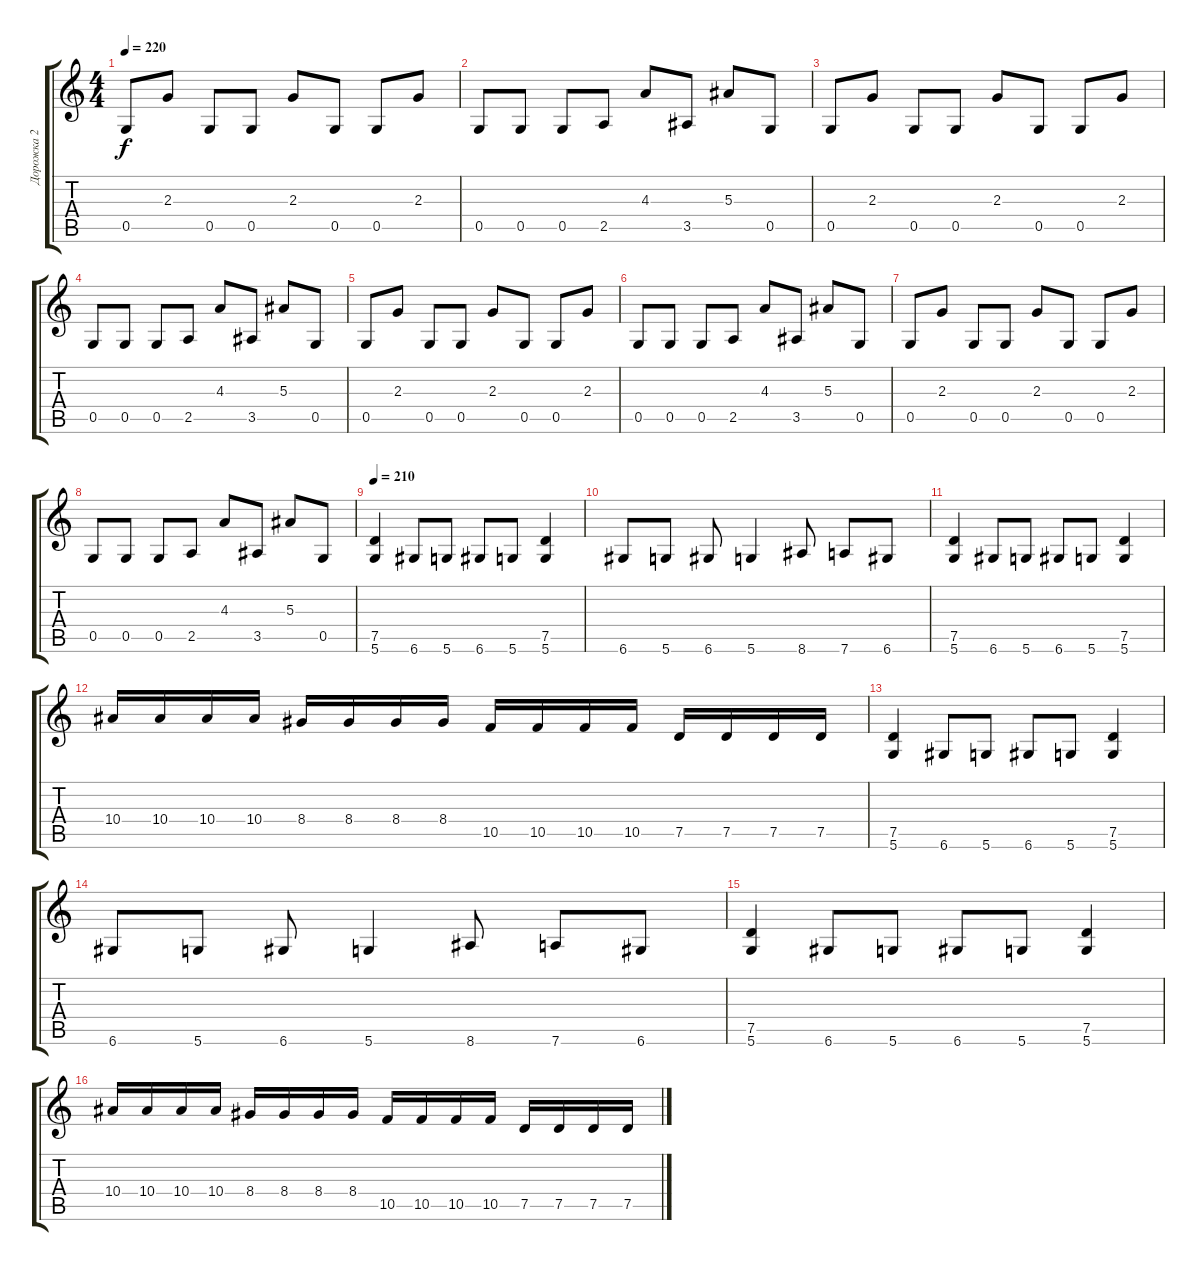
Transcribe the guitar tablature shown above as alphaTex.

\track ("Дорожка 2" "Дорожка 2") {instrument distortionguitar}
\staff {score tabs}
\tuning (D4 A3 F3 C3 G2 D2) {hide}
\ts (4 4)
\tempo 220
\clef g2
\ks c
0.5.8{dy f} 2.3.8 0.5.8 0.5.8 2.3.8 0.5.8 0.5.8 2.3.8 |
0.5.8 0.5.8 0.5.8 2.5.8 4.3.8 3.5.8 5.3.8 0.5.8 |
0.5.8 2.3.8 0.5.8 0.5.8 2.3.8 0.5.8 0.5.8 2.3.8 |
0.5.8 0.5.8 0.5.8 2.5.8 4.3.8 3.5.8 5.3.8 0.5.8 |
0.5.8 2.3.8 0.5.8 0.5.8 2.3.8 0.5.8 0.5.8 2.3.8 |
0.5.8 0.5.8 0.5.8 2.5.8 4.3.8 3.5.8 5.3.8 0.5.8 |
0.5.8 2.3.8 0.5.8 0.5.8 2.3.8 0.5.8 0.5.8 2.3.8 |
0.5.8 0.5.8 0.5.8 2.5.8 4.3.8 3.5.8 5.3.8 0.5.8 |
\tempo 210
(7.5 5.6).4 6.6.8 5.6.8 6.6.8 5.6.8 (7.5 5.6).4 |
6.6.8 5.6.8 6.6.8 5.6.4 8.6.8 7.6.8 6.6.8 |
(7.5 5.6).4 6.6.8 5.6.8 6.6.8 5.6.8 (7.5 5.6).4 |
10.4.16 10.4.16 10.4.16 10.4.16 8.4.16 8.4.16 8.4.16 8.4.16 10.5.16 10.5.16 10.5.16 10.5.16 7.5.16 7.5.16 7.5.16 7.5.16 |
(7.5 5.6).4 6.6.8 5.6.8 6.6.8 5.6.8 (7.5 5.6).4 |
6.6.8 5.6.8 6.6.8 5.6.4 8.6.8 7.6.8 6.6.8 |
(7.5 5.6).4 6.6.8 5.6.8 6.6.8 5.6.8 (7.5 5.6).4 |
10.4.16 10.4.16 10.4.16 10.4.16 8.4.16 8.4.16 8.4.16 8.4.16 10.5.16 10.5.16 10.5.16 10.5.16 7.5.16 7.5.16 7.5.16 7.5.16
